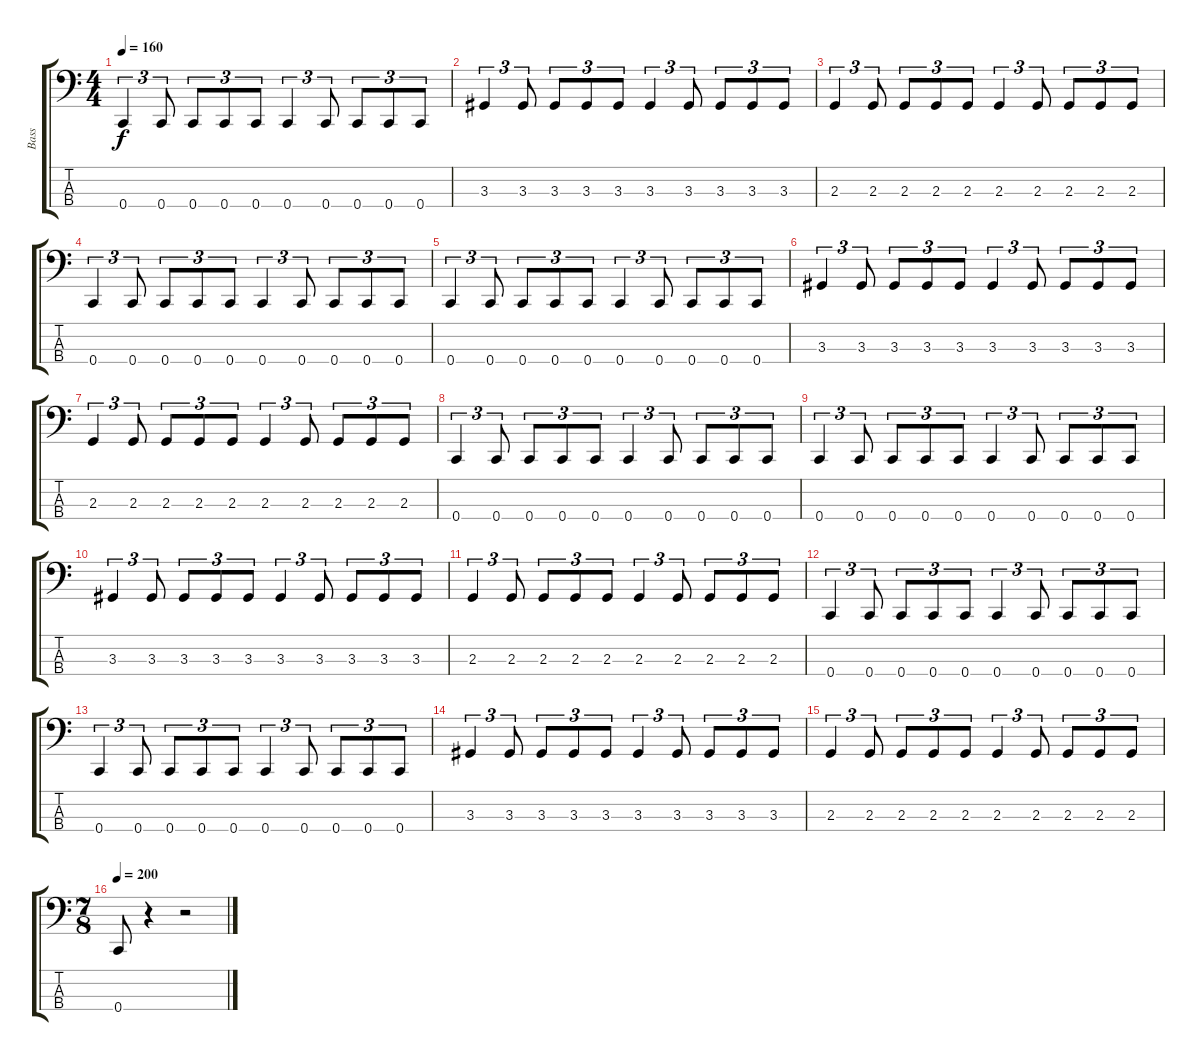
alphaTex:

\track ("Bass" "Bass") {instrument electricbasspick}
\staff {score tabs}
\tuning (Eb2 Bb1 F1 C1) {hide}
\ts (4 4)
\tempo 160
\clef f4
\ks c
0.4.4{tu (3 2) dy f} 0.4.8{tu (3 2)} 0.4.8{tu (3 2)} 0.4.8{tu (3 2)} 0.4.8{tu (3 2)} 0.4.4{tu (3 2)} 0.4.8{tu (3 2)} 0.4.8{tu (3 2)} 0.4.8{tu (3 2)} 0.4.8{tu (3 2)} |
3.3.4{tu (3 2)} 3.3.8{tu (3 2)} 3.3.8{tu (3 2)} 3.3.8{tu (3 2)} 3.3.8{tu (3 2)} 3.3.4{tu (3 2)} 3.3.8{tu (3 2)} 3.3.8{tu (3 2)} 3.3.8{tu (3 2)} 3.3.8{tu (3 2)} |
2.3.4{tu (3 2)} 2.3.8{tu (3 2)} 2.3.8{tu (3 2)} 2.3.8{tu (3 2)} 2.3.8{tu (3 2)} 2.3.4{tu (3 2)} 2.3.8{tu (3 2)} 2.3.8{tu (3 2)} 2.3.8{tu (3 2)} 2.3.8{tu (3 2)} |
0.4.4{tu (3 2)} 0.4.8{tu (3 2)} 0.4.8{tu (3 2)} 0.4.8{tu (3 2)} 0.4.8{tu (3 2)} 0.4.4{tu (3 2)} 0.4.8{tu (3 2)} 0.4.8{tu (3 2)} 0.4.8{tu (3 2)} 0.4.8{tu (3 2)} |
0.4.4{tu (3 2)} 0.4.8{tu (3 2)} 0.4.8{tu (3 2)} 0.4.8{tu (3 2)} 0.4.8{tu (3 2)} 0.4.4{tu (3 2)} 0.4.8{tu (3 2)} 0.4.8{tu (3 2)} 0.4.8{tu (3 2)} 0.4.8{tu (3 2)} |
3.3.4{tu (3 2)} 3.3.8{tu (3 2)} 3.3.8{tu (3 2)} 3.3.8{tu (3 2)} 3.3.8{tu (3 2)} 3.3.4{tu (3 2)} 3.3.8{tu (3 2)} 3.3.8{tu (3 2)} 3.3.8{tu (3 2)} 3.3.8{tu (3 2)} |
2.3.4{tu (3 2)} 2.3.8{tu (3 2)} 2.3.8{tu (3 2)} 2.3.8{tu (3 2)} 2.3.8{tu (3 2)} 2.3.4{tu (3 2)} 2.3.8{tu (3 2)} 2.3.8{tu (3 2)} 2.3.8{tu (3 2)} 2.3.8{tu (3 2)} |
0.4.4{tu (3 2)} 0.4.8{tu (3 2)} 0.4.8{tu (3 2)} 0.4.8{tu (3 2)} 0.4.8{tu (3 2)} 0.4.4{tu (3 2)} 0.4.8{tu (3 2)} 0.4.8{tu (3 2)} 0.4.8{tu (3 2)} 0.4.8{tu (3 2)} |
0.4.4{tu (3 2)} 0.4.8{tu (3 2)} 0.4.8{tu (3 2)} 0.4.8{tu (3 2)} 0.4.8{tu (3 2)} 0.4.4{tu (3 2)} 0.4.8{tu (3 2)} 0.4.8{tu (3 2)} 0.4.8{tu (3 2)} 0.4.8{tu (3 2)} |
3.3.4{tu (3 2)} 3.3.8{tu (3 2)} 3.3.8{tu (3 2)} 3.3.8{tu (3 2)} 3.3.8{tu (3 2)} 3.3.4{tu (3 2)} 3.3.8{tu (3 2)} 3.3.8{tu (3 2)} 3.3.8{tu (3 2)} 3.3.8{tu (3 2)} |
2.3.4{tu (3 2)} 2.3.8{tu (3 2)} 2.3.8{tu (3 2)} 2.3.8{tu (3 2)} 2.3.8{tu (3 2)} 2.3.4{tu (3 2)} 2.3.8{tu (3 2)} 2.3.8{tu (3 2)} 2.3.8{tu (3 2)} 2.3.8{tu (3 2)} |
0.4.4{tu (3 2)} 0.4.8{tu (3 2)} 0.4.8{tu (3 2)} 0.4.8{tu (3 2)} 0.4.8{tu (3 2)} 0.4.4{tu (3 2)} 0.4.8{tu (3 2)} 0.4.8{tu (3 2)} 0.4.8{tu (3 2)} 0.4.8{tu (3 2)} |
0.4.4{tu (3 2)} 0.4.8{tu (3 2)} 0.4.8{tu (3 2)} 0.4.8{tu (3 2)} 0.4.8{tu (3 2)} 0.4.4{tu (3 2)} 0.4.8{tu (3 2)} 0.4.8{tu (3 2)} 0.4.8{tu (3 2)} 0.4.8{tu (3 2)} |
3.3.4{tu (3 2)} 3.3.8{tu (3 2)} 3.3.8{tu (3 2)} 3.3.8{tu (3 2)} 3.3.8{tu (3 2)} 3.3.4{tu (3 2)} 3.3.8{tu (3 2)} 3.3.8{tu (3 2)} 3.3.8{tu (3 2)} 3.3.8{tu (3 2)} |
2.3.4{tu (3 2)} 2.3.8{tu (3 2)} 2.3.8{tu (3 2)} 2.3.8{tu (3 2)} 2.3.8{tu (3 2)} 2.3.4{tu (3 2)} 2.3.8{tu (3 2)} 2.3.8{tu (3 2)} 2.3.8{tu (3 2)} 2.3.8{tu (3 2)} |
\ts (7 8)
\tempo 200
0.4.8 r.4 r.2
